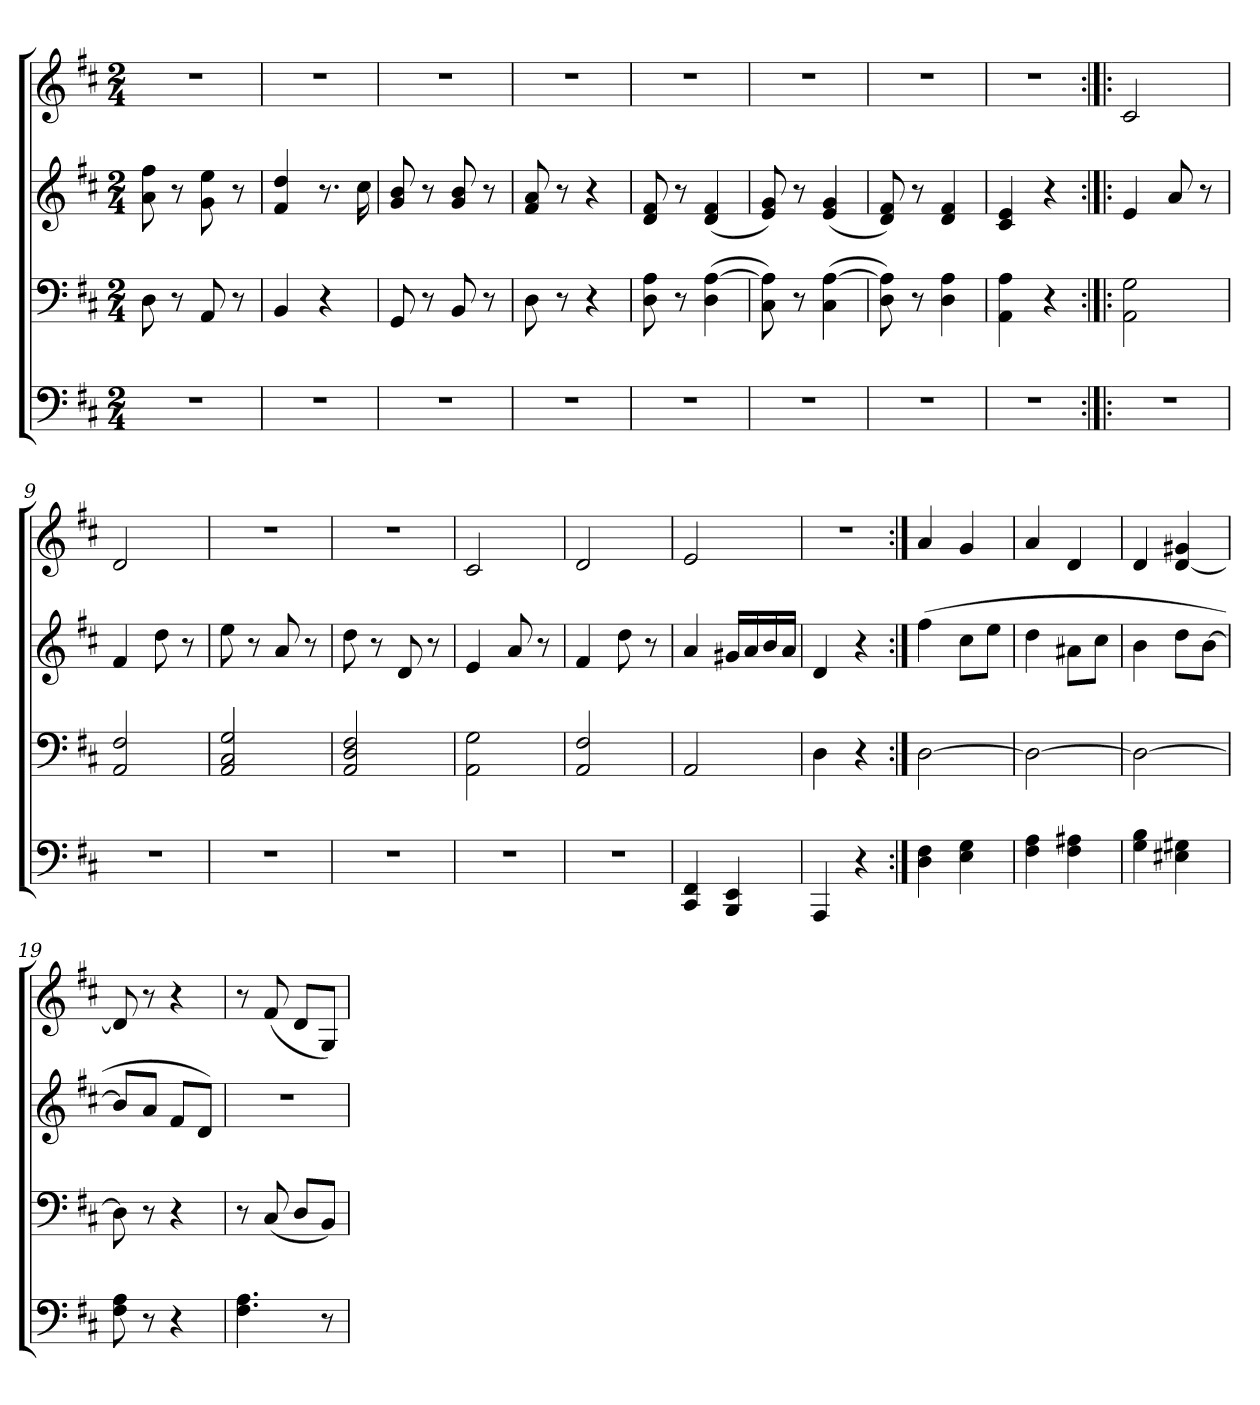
**kern	**kern	**kern	**kern
*part4	*part3	*part2	*part1
*staff4	*staff3	*staff2	*staff1
*clefF4	*clefF4	*clefG2	*clefG2
*k[f#c#]	*k[f#c#]	*k[f#c#]	*k[f#c#]
*M2/4	*M2/4	*M2/4	*M2/4
=	=	=	=
2r	8D	8a 8ff#	2r
.	8r	8r	.
.	8AA	8g 8ee	.
.	8r	8r	.
=1	=1	=1	=1
2r	4BB	4f# 4dd	2r
.	4r	8.r	.
.	.	16cc#	.
=2	=2	=2	=2
2r	8GG	8g 8b	2r
.	8r	8r	.
.	8BB	8g 8b	.
.	8r	8r	.
=3	=3	=3	=3
2r	8D	8f# 8a	2r
.	8r	8r	.
.	4r	4r	.
=4	=4	=4	=4
2r	8D 8A	8d 8f#	2r
.	8r	8r	.
.	(4D [4A	(4d 4f#	.
=5	=5	=5	=5
2r	8C# 8A])	8e 8g)	2r
.	8r	8r	.
.	(4C# [4A	(4e 4g	.
=6	=6	=6	=6
2r	8D 8A])	8d 8f#)	2r
.	8r	8r	.
.	4D 4A	4d 4f#	.
=7	=7	=7	=7
2r	4AA 4A	4c# 4e	2r
.	4r	4r	.
=8:|!|:	=8:|!|:	=8:|!|:	=8:|!|:
2r	2AA 2G	4e	2c#
.	.	8a	.
.	.	8r	.
=9	=9	=9	=9
2r	2AA 2F#	4f#	2d
.	.	8dd	.
.	.	8r	.
=10	=10	=10	=10
2r	2AA 2C# 2G	8ee	2r
.	.	8r	.
.	.	8a	.
.	.	8r	.
=11	=11	=11	=11
2r	2AA 2D 2F#	8dd	2r
.	.	8r	.
.	.	8d	.
.	.	8r	.
=12	=12	=12	=12
2r	2AA 2G	4e	2c#
.	.	8a	.
.	.	8r	.
=13	=13	=13	=13
2r	2AA 2F#	4f#	2d
.	.	8dd	.
.	.	8r	.
=14	=14	=14	=14
4CC# 4FF#	2AA	4a	2e
4BBB 4EE	.	16g#XLL	.
.	.	16a	.
.	.	16b	.
.	.	16aJJ	.
=15	=15	=15	=15
4AAA	4D	4d	2r
4r	4r	4r	.
=16:|!	=16:|!	=16:|!	=16:|!
4D 4F#	[2D	(4ff#	4a
4E 4G	.	8cc#L	4g
.	.	8eeJ	.
=17	=17	=17	=17
4F# 4A	2D_	4dd	4a
4F# 4A#X	.	8a#XL	4d
.	.	8cc#J	.
=18	=18	=18	=18
4G 4B	2D_	4b	4d
4E#X 4G#X	.	8ddL	[4d 4g#X
.	.	[8bJ	.
=19	=19	=19	=19
8F# 8A	8D]	8bL]	8d]
8r	8r	8aJ	8r
4r	4r	8f#L	4r
.	.	8dJ)	.
=20	=20	=20	=20
4.F# 4.A	8r	2r	8r
.	(8C#	.	(8f#
.	8DL	.	8dL
8r	8BBJ)	.	8GJ)
=	=	=	=
*-	*-	*-	*-
